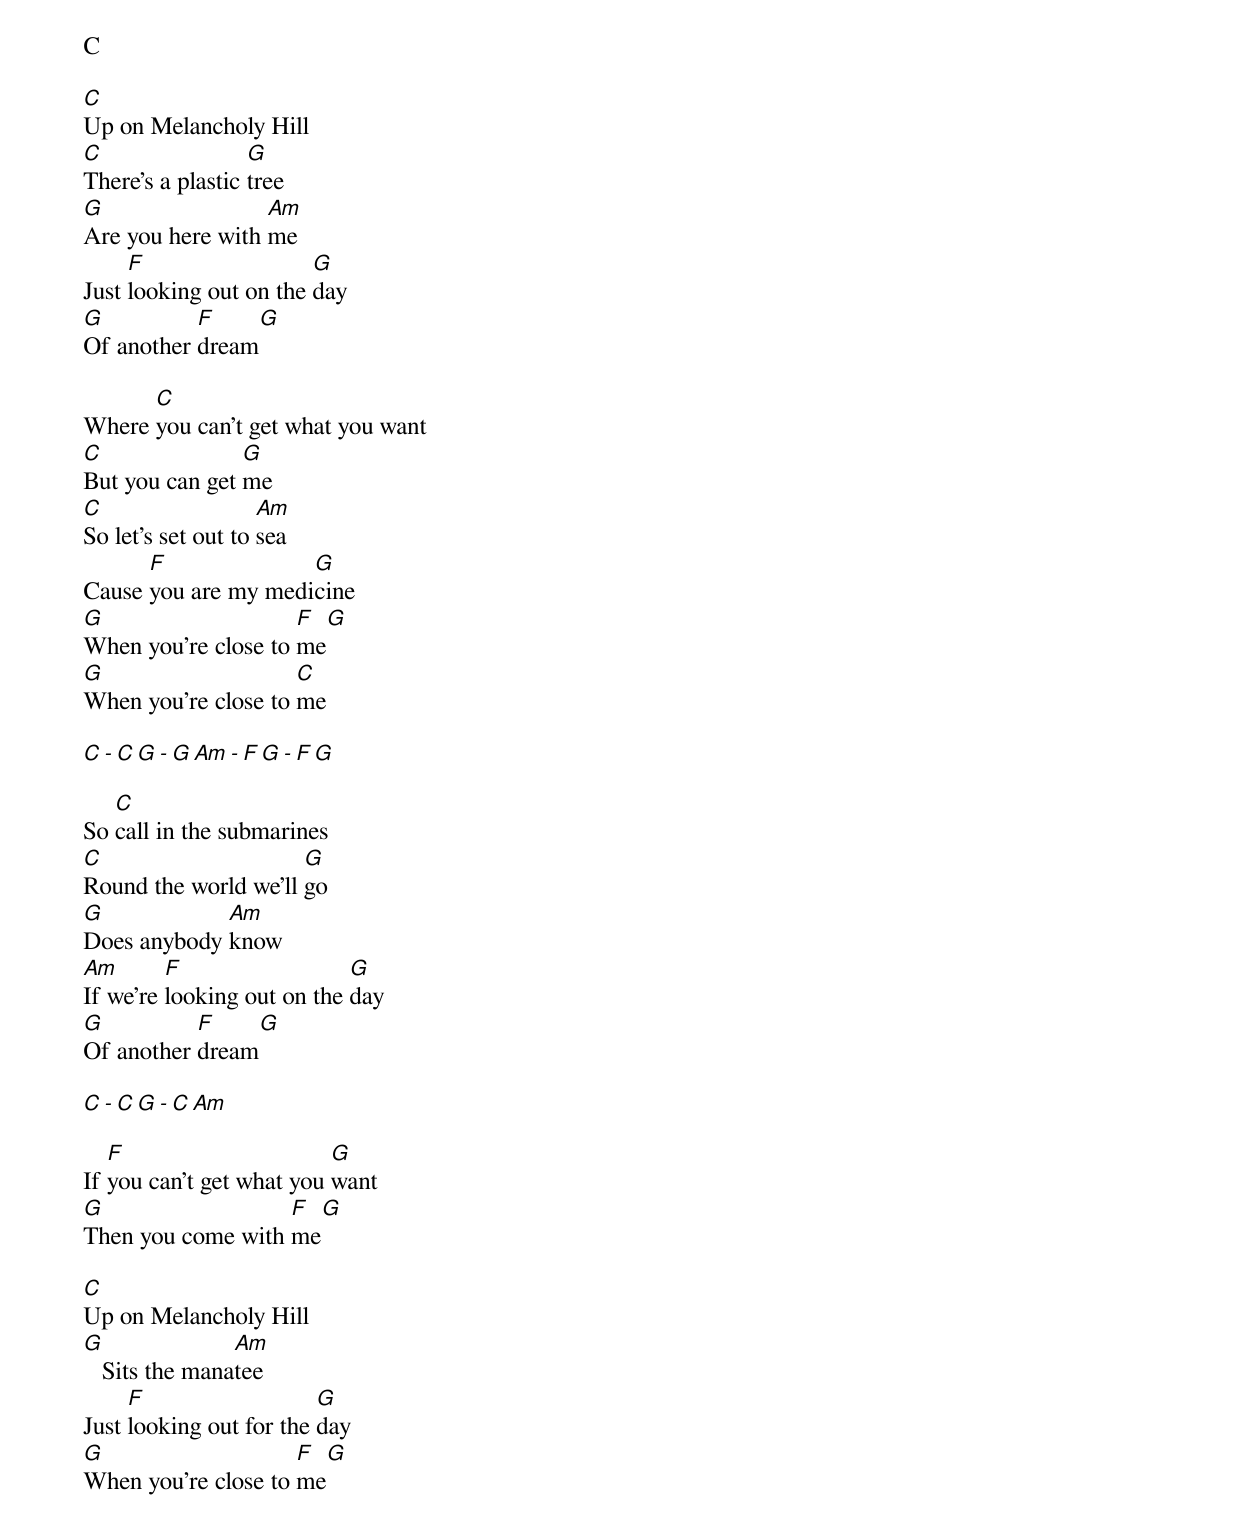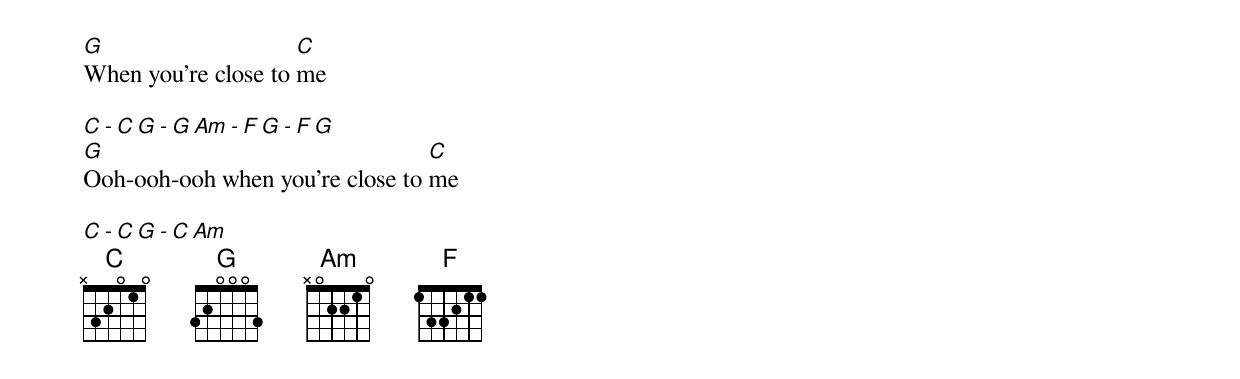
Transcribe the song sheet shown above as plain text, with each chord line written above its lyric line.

C

C
Up on Melancholy Hill
C                 G
There's a plastic tree
G                 Am
Are you here with me
     F                  G
Just looking out on the day
G          F     G
Of another dream

      C
Where you can't get what you want
C               G
But you can get me
C                   Am
So let's set out to sea
      F              G
Cause you are my medicine
G                    F   G
When you're close to me
G                    C
When you're close to me

C - C G - G Am - F G - F G

   C
So call in the submarines
C                     G
Round the world we'll go
G            Am
Does anybody know
Am       F                  G
If we're looking out on the day
G          F     G
Of another dream

C - C G - C Am

   F                      G
If you can't get what you want
G                  F  G
Then you come with me

C
Up on Melancholy Hill
G               Am
   Sits the manatee
     F                   G
Just looking out for the day
G                    F   G
When you're close to me
G                    C
When you're close to me

C - C G - G Am - F G - F G
G                                C
Ooh-ooh-ooh when you're close to me

C - C G - C Am
